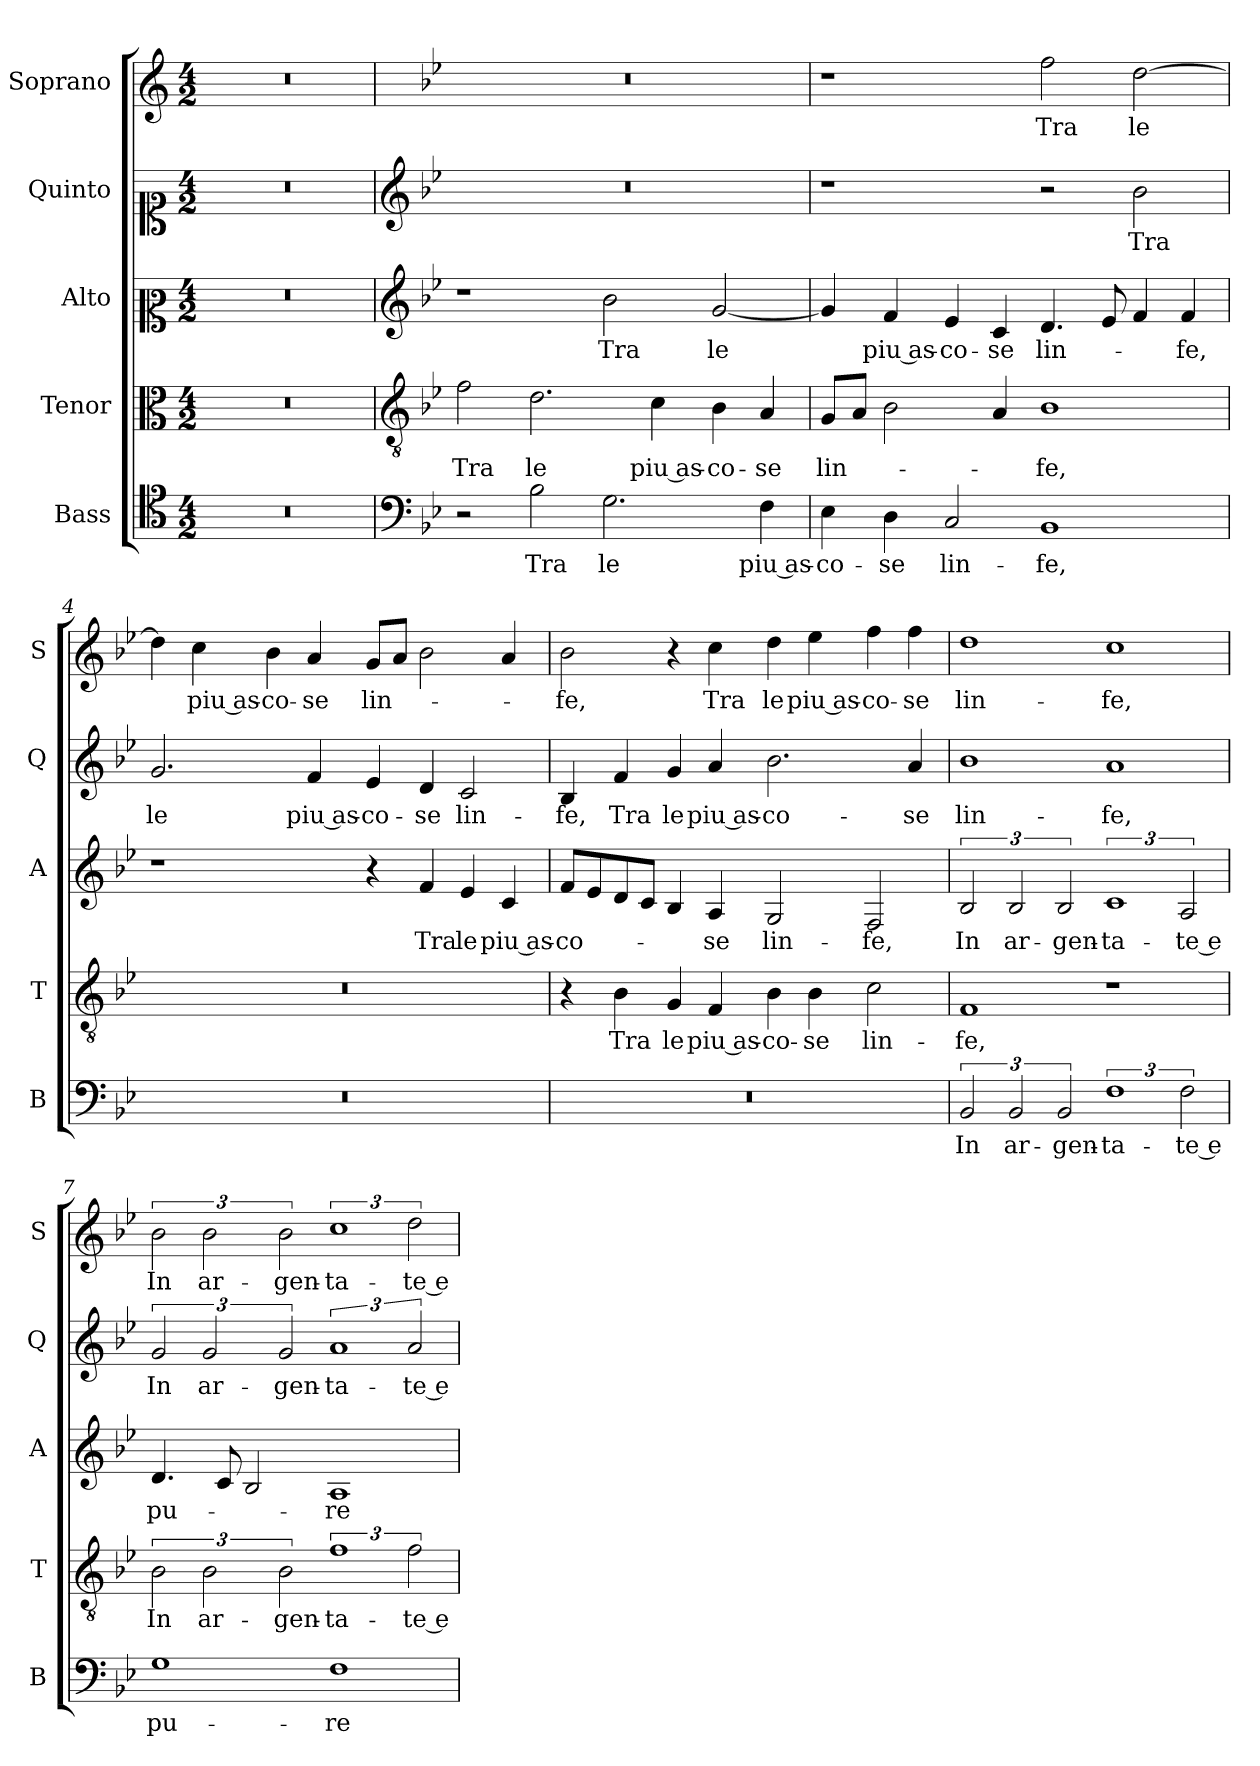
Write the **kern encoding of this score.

**kern	**text	**kern	**text	**kern	**text	**kern	**text	**kern	**text
*part5	*part5	*part4	*part4	*part3	*part3	*part2	*part2	*part1	*part1
*staff5	*staff5	*staff4	*staff4	*staff3	*staff3	*staff2	*staff2	*staff1	*staff1
*I"Bass	*	*I"Tenor	*	*I"Alto	*	*I"Quinto	*	*I"Soprano	*
*I'B	*	*I'T	*	*I'A	*	*I'Q	*	*I'S	*
*clefC4	*	*clefC3	*	*clefC2	*	*clefC1	*	*clefG2	*
*k[]	*	*k[]	*	*k[]	*	*k[]	*	*k[]	*
*C:	*	*C:	*	*C:	*	*C:	*	*C:	*
*M4/2	*	*M4/2	*	*M4/2	*	*M4/2	*	*M4/2	*
=1	=1	=1	=1	=1	=1	=1	=1	=1	=1
0r	.	0r	.	0r	.	0r	.	0r	.
=2	=2	=2	=2	=2	=2	=2	=2	=2	=2
*clefF4	*	*clefGv2	*	*clefG2	*	*clefG2	*	*	*
*k[b-e-]	*	*k[b-e-]	*	*k[b-e-]	*	*k[b-e-]	*	*k[b-e-]	*
*B-:	*	*B-:	*	*B-:	*	*B-:	*	*B-:	*
!	!	!	!LO:LY:b	!	!	!	!	!	!
2r	.	2f\	Tra	1r	.	0r	.	0r	.
!	!LO:LY:b	!	!LO:LY:b	!	!	!	!	!	!
2B-\	Tra	2.d\	le	.	.	.	.	.	.
!	!LO:LY:b	!	!	!	!LO:LY:b	!	!	!	!
2.G\	le	.	.	2b-\	Tra	.	.	.	.
!	!	!	!LO:LY:b	!	!	!	!	!	!
.	.	4c\	piu as-	.	.	.	.	.	.
!	!	!	!LO:LY:b	!	!LO:LY:b	!	!	!	!
.	.	4B-\	-co-	[2g/	le	.	.	.	.
!	!LO:LY:b	!	!LO:LY:b	!	!	!	!	!	!
4F\	piu as-	4A/	-se	.	.	.	.	.	.
=3	=3	=3	=3	=3	=3	=3	=3	=3	=3
!	!LO:LY:b	!	!LO:LY:b	!	!	!	!	!	!
4E-\	-co-	8G/L	lin-	4g/]	.	1r	.	1r	.
.	.	8A/J	.	.	.	.	.	.	.
!	!LO:LY:b	!	!	!	!LO:LY:b	!	!	!	!
4D\	-se	2B-\	.	4f/	piu as-	.	.	.	.
!	!LO:LY:b	!	!	!	!LO:LY:b	!	!	!	!
2C/	lin-	.	.	4e-/	-co-	.	.	.	.
!	!	!	!	!	!LO:LY:b	!	!	!	!
.	.	4A/	.	4c/	-se	.	.	.	.
!	!LO:LY:b	!	!LO:LY:b	!	!LO:LY:b	!	!	!	!LO:LY:b
1BB-	-fe,	1B-	-fe,	4.d/	lin-	2r	.	2ff\	Tra
.	.	.	.	8e-/	.	.	.	.	.
!	!	!	!	!	!	!	!LO:LY:b	!	!LO:LY:b
.	.	.	.	4f/	.	2b-\	Tra	[2dd\	le
!	!	!	!	!	!LO:LY:b	!	!	!	!
.	.	.	.	4f/	-fe,	.	.	.	.
!!LO:LB:g=z
=4	=4	=4	=4	=4	=4	=4	=4	=4	=4
!	!	!	!	!	!	!	!LO:LY:b	!	!
0r	.	0r	.	1r	.	2.g/	le	4dd\]	.
!	!	!	!	!	!	!	!	!	!LO:LY:b
.	.	.	.	.	.	.	.	4cc\	piu as-
!	!	!	!	!	!	!	!	!	!LO:LY:b
.	.	.	.	.	.	.	.	4b-\	-co-
!	!	!	!	!	!	!	!LO:LY:b	!	!LO:LY:b
.	.	.	.	.	.	4f/	piu as-	4a/	-se
!	!	!	!	!	!	!	!LO:LY:b	!	!LO:LY:b
.	.	.	.	4r	.	4e-/	-co-	8g/L	lin-
.	.	.	.	.	.	.	.	8a/J	.
!	!	!	!	!	!LO:LY:b	!	!LO:LY:b	!	!
.	.	.	.	4f/	Tra	4d/	-se	2b-\	.
!	!	!	!	!	!LO:LY:b	!	!LO:LY:b	!	!
.	.	.	.	4e-/	le	2c/	lin-	.	.
!	!	!	!	!	!LO:LY:b	!	!	!	!
.	.	.	.	4c/	piu as-	.	.	4a/	.
=5	=5	=5	=5	=5	=5	=5	=5	=5	=5
!	!	!	!	!	!LO:LY:b	!	!LO:LY:b	!	!LO:LY:b
0r	.	4r	.	8f/L	-co-	4B-/	-fe,	2b-\	-fe,
.	.	.	.	8e-/	.	.	.	.	.
!	!	!	!LO:LY:b	!	!	!	!LO:LY:b	!	!
.	.	4B-\	Tra	8d/	.	4f/	Tra	.	.
.	.	.	.	8c/J	.	.	.	.	.
!	!	!	!LO:LY:b	!	!	!	!LO:LY:b	!	!
.	.	4G/	le	4B-/	.	4g/	le	4r	.
!	!	!	!LO:LY:b	!	!LO:LY:b	!	!LO:LY:b	!	!LO:LY:b
.	.	4F/	piu as-	4A/	-se	4a/	piu as-	4cc\	Tra
!	!	!	!LO:LY:b	!	!LO:LY:b	!	!LO:LY:b	!	!LO:LY:b
.	.	4B-\	-co-	2G/	lin-	2.b-\	-co-	4dd\	le
!	!	!	!LO:LY:b	!	!	!	!	!	!LO:LY:b
.	.	4B-\	-se	.	.	.	.	4ee-\	piu as-
!	!	!	!LO:LY:b	!	!LO:LY:b	!	!	!	!LO:LY:b
.	.	2c\	lin-	2F/	-fe,	.	.	4ff\	-co-
!	!	!	!	!	!	!	!LO:LY:b	!	!LO:LY:b
.	.	.	.	.	.	4a/	-se	4ff\	-se
=6	=6	=6	=6	=6	=6	=6	=6	=6	=6
!	!LO:LY:b	!	!LO:LY:b	!	!LO:LY:b	!	!LO:LY:b	!	!LO:LY:b
3BB-/	In	1F	-fe,	3B-/	In	1b-	lin-	1dd	lin-
!	!LO:LY:b	!	!	!	!LO:LY:b	!	!	!	!
3BB-/	ar-	.	.	3B-/	ar-	.	.	.	.
!	!LO:LY:b	!	!	!	!LO:LY:b	!	!	!	!
3BB-/	-gen-	.	.	3B-/	-gen-	.	.	.	.
!	!LO:LY:b	!	!	!	!LO:LY:b	!	!LO:LY:b	!	!LO:LY:b
3%2F	-ta-	1r	.	3%2c	-ta-	1a	-fe,	1cc	-fe,
!	!LO:LY:b	!	!	!	!LO:LY:b	!	!	!	!
3F\	-te e	.	.	3A/	-te e	.	.	.	.
!!LO:PB:g=z
=7	=7	=7	=7	=7	=7	=7	=7	=7	=7
!	!LO:LY:b	!	!LO:LY:b	!	!LO:LY:b	!	!LO:LY:b	!	!LO:LY:b
1G	pu-	3B-\	In	4.d/	pu-	3g/	In	3b-\	In
!	!	!	!LO:LY:b	!	!	!	!LO:LY:b	!	!LO:LY:b
.	.	3B-\	ar-	.	.	3g/	ar-	3b-\	ar-
.	.	.	.	8c/	.	.	.	.	.
.	.	.	.	2B-/	.	.	.	.	.
!	!	!	!LO:LY:b	!	!	!	!LO:LY:b	!	!LO:LY:b
.	.	3B-\	-gen-	.	.	3g/	-gen-	3b-\	-gen-
!	!LO:LY:b	!	!LO:LY:b	!	!LO:LY:b	!	!LO:LY:b	!	!LO:LY:b
1F	-re	3%2f	-ta-	1A	-re	3%2a	-ta-	3%2cc	-ta-
!	!	!	!LO:LY:b	!	!	!	!LO:LY:b	!	!LO:LY:b
.	.	3f\	-te e	.	.	3a/	-te e	3dd\	-te e
=	=	=	=	=	=	=	=	=	=
*-	*-	*-	*-	*-	*-	*-	*-	*-	*-
